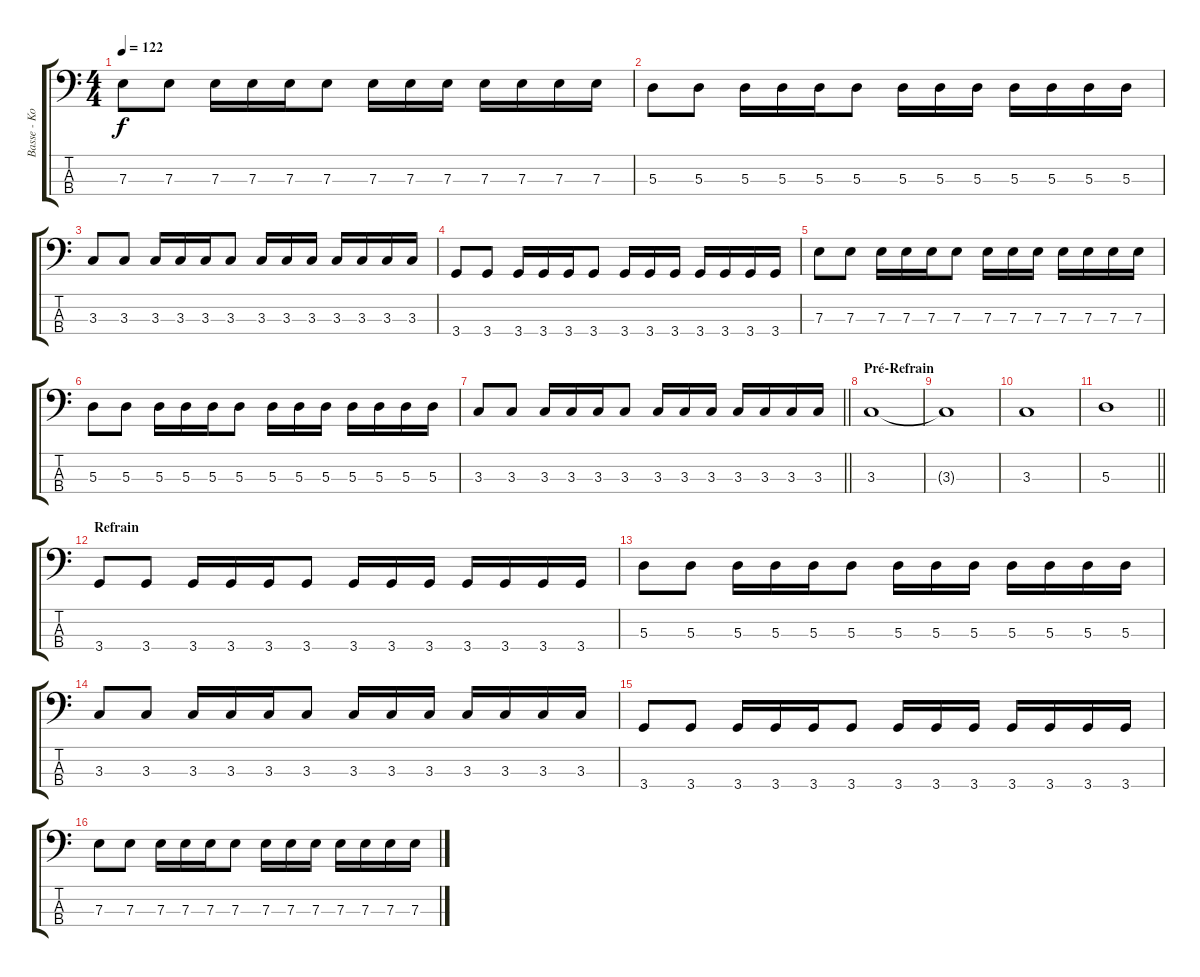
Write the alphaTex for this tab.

\track ("Basse - Kojak" "Basse - Ko") {instrument electricbassfinger}
\staff {score tabs}
\tuning (G2 D2 A1 E1) {hide}
\ts (4 4)
\tempo 122
\clef f4
\ks c
7.3.8{dy f} 7.3.8 7.3.16 7.3.16 7.3.16 7.3.8 7.3.16 7.3.16 7.3.16 7.3.16 7.3.16 7.3.16 7.3.16 |
5.3.8 5.3.8 5.3.16 5.3.16 5.3.16 5.3.8 5.3.16 5.3.16 5.3.16 5.3.16 5.3.16 5.3.16 5.3.16 |
3.3.8 3.3.8 3.3.16 3.3.16 3.3.16 3.3.8 3.3.16 3.3.16 3.3.16 3.3.16 3.3.16 3.3.16 3.3.16 |
3.4.8 3.4.8 3.4.16 3.4.16 3.4.16 3.4.8 3.4.16 3.4.16 3.4.16 3.4.16 3.4.16 3.4.16 3.4.16 |
7.3.8 7.3.8 7.3.16 7.3.16 7.3.16 7.3.8 7.3.16 7.3.16 7.3.16 7.3.16 7.3.16 7.3.16 7.3.16 |
5.3.8 5.3.8 5.3.16 5.3.16 5.3.16 5.3.8 5.3.16 5.3.16 5.3.16 5.3.16 5.3.16 5.3.16 5.3.16 |
\barLineRight lightlight
3.3.8 3.3.8 3.3.16 3.3.16 3.3.16 3.3.8 3.3.16 3.3.16 3.3.16 3.3.16 3.3.16 3.3.16 3.3.16 |
\section ("" "Pré-Refrain")
3.3.1 |
3.3{t}.1 |
3.3.1 |
\barLineRight lightlight
5.3.1 |
\section ("" "Refrain")
3.4.8 3.4.8 3.4.16 3.4.16 3.4.16 3.4.8 3.4.16 3.4.16 3.4.16 3.4.16 3.4.16 3.4.16 3.4.16 |
5.3.8 5.3.8 5.3.16 5.3.16 5.3.16 5.3.8 5.3.16 5.3.16 5.3.16 5.3.16 5.3.16 5.3.16 5.3.16 |
3.3.8 3.3.8 3.3.16 3.3.16 3.3.16 3.3.8 3.3.16 3.3.16 3.3.16 3.3.16 3.3.16 3.3.16 3.3.16 |
3.4.8 3.4.8 3.4.16 3.4.16 3.4.16 3.4.8 3.4.16 3.4.16 3.4.16 3.4.16 3.4.16 3.4.16 3.4.16 |
7.3.8 7.3.8 7.3.16 7.3.16 7.3.16 7.3.8 7.3.16 7.3.16 7.3.16 7.3.16 7.3.16 7.3.16 7.3.16
